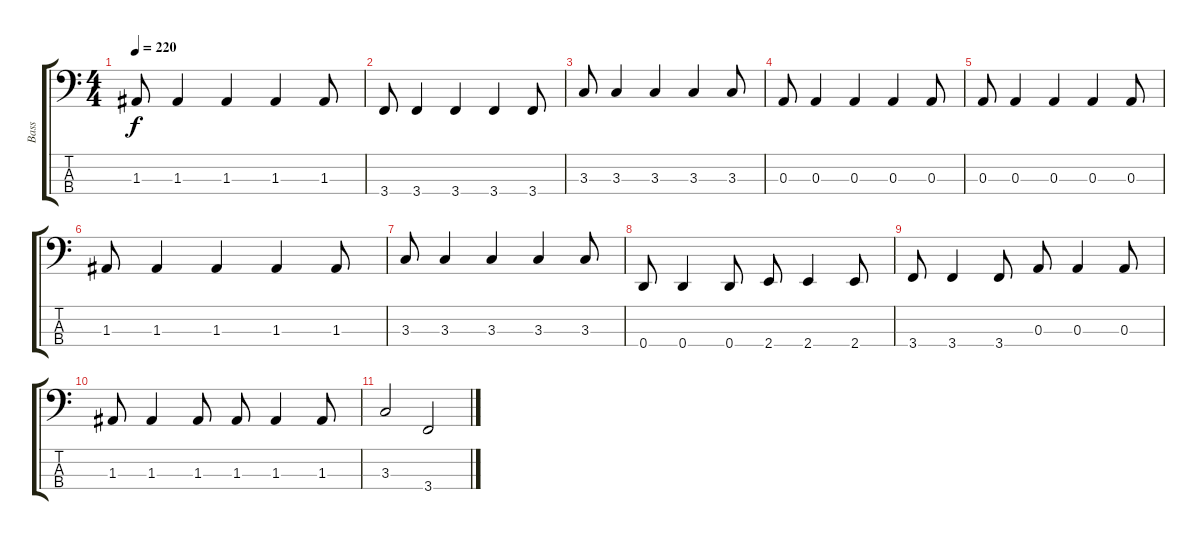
\track ("Bass" "Bass") {instrument electricbasspick}
\staff {score tabs}
\tuning (G2 D2 A1 D1) {hide}
\ts (4 4)
\tempo 220
\clef f4
\ks c
1.3.8{dy f} 1.3.4 1.3.4 1.3.4 1.3.8 |
3.4.8 3.4.4 3.4.4 3.4.4 3.4.8 |
3.3.8 3.3.4 3.3.4 3.3.4 3.3.8 |
0.3.8 0.3.4 0.3.4 0.3.4 0.3.8 |
0.3.8 0.3.4 0.3.4 0.3.4 0.3.8 |
1.3.8 1.3.4 1.3.4 1.3.4 1.3.8 |
3.3.8 3.3.4 3.3.4 3.3.4 3.3.8 |
0.4.8 0.4.4 0.4.8 2.4.8 2.4.4 2.4.8 |
3.4.8 3.4.4 3.4.8 0.3.8 0.3.4 0.3.8 |
1.3.8 1.3.4 1.3.8 1.3.8 1.3.4 1.3.8 |
3.3.2 3.4.2
